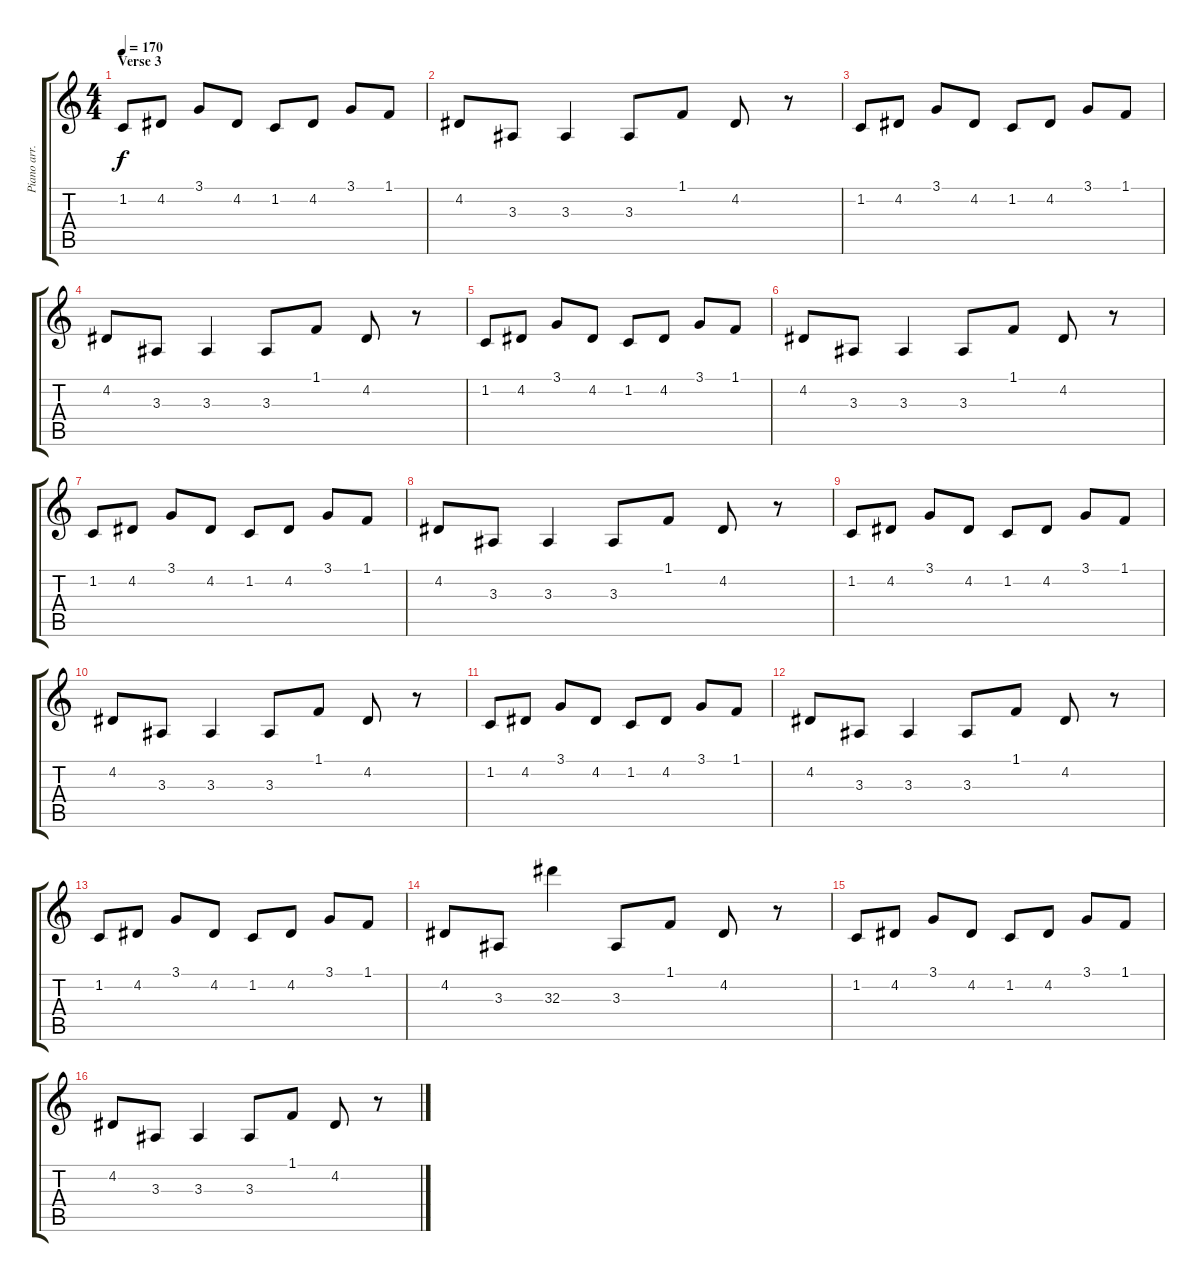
\track ("Piano arr. for guitar" "Piano arr.") {instrument brightacousticpiano}
\staff {score tabs}
\tuning (E4 B3 G3 D3 A2 E2) {hide}
\ts (4 4)
\section ("" "Verse 3")
\tempo 170
\clef g2
\ks c
1.2.8{dy f} 4.2.8 3.1.8 4.2.8 1.2.8 4.2.8 3.1.8 1.1.8 |
4.2.8 3.3.8 3.3.4 3.3.8 1.1.8 4.2.8 r.8 |
1.2.8 4.2.8 3.1.8 4.2.8 1.2.8 4.2.8 3.1.8 1.1.8 |
4.2.8 3.3.8 3.3.4 3.3.8 1.1.8 4.2.8 r.8 |
1.2.8 4.2.8 3.1.8 4.2.8 1.2.8 4.2.8 3.1.8 1.1.8 |
4.2.8 3.3.8 3.3.4 3.3.8 1.1.8 4.2.8 r.8 |
1.2.8 4.2.8 3.1.8 4.2.8 1.2.8 4.2.8 3.1.8 1.1.8 |
4.2.8 3.3.8 3.3.4 3.3.8 1.1.8 4.2.8 r.8 |
1.2.8 4.2.8 3.1.8 4.2.8 1.2.8 4.2.8 3.1.8 1.1.8 |
4.2.8 3.3.8 3.3.4 3.3.8 1.1.8 4.2.8 r.8 |
1.2.8 4.2.8 3.1.8 4.2.8 1.2.8 4.2.8 3.1.8 1.1.8 |
4.2.8 3.3.8 3.3.4 3.3.8 1.1.8 4.2.8 r.8 |
1.2.8 4.2.8 3.1.8 4.2.8 1.2.8 4.2.8 3.1.8 1.1.8 |
4.2.8 3.3.8 32.3.4 3.3.8 1.1.8 4.2.8 r.8 |
1.2.8 4.2.8 3.1.8 4.2.8 1.2.8 4.2.8 3.1.8 1.1.8 |
4.2.8 3.3.8 3.3.4 3.3.8 1.1.8 4.2.8 r.8
